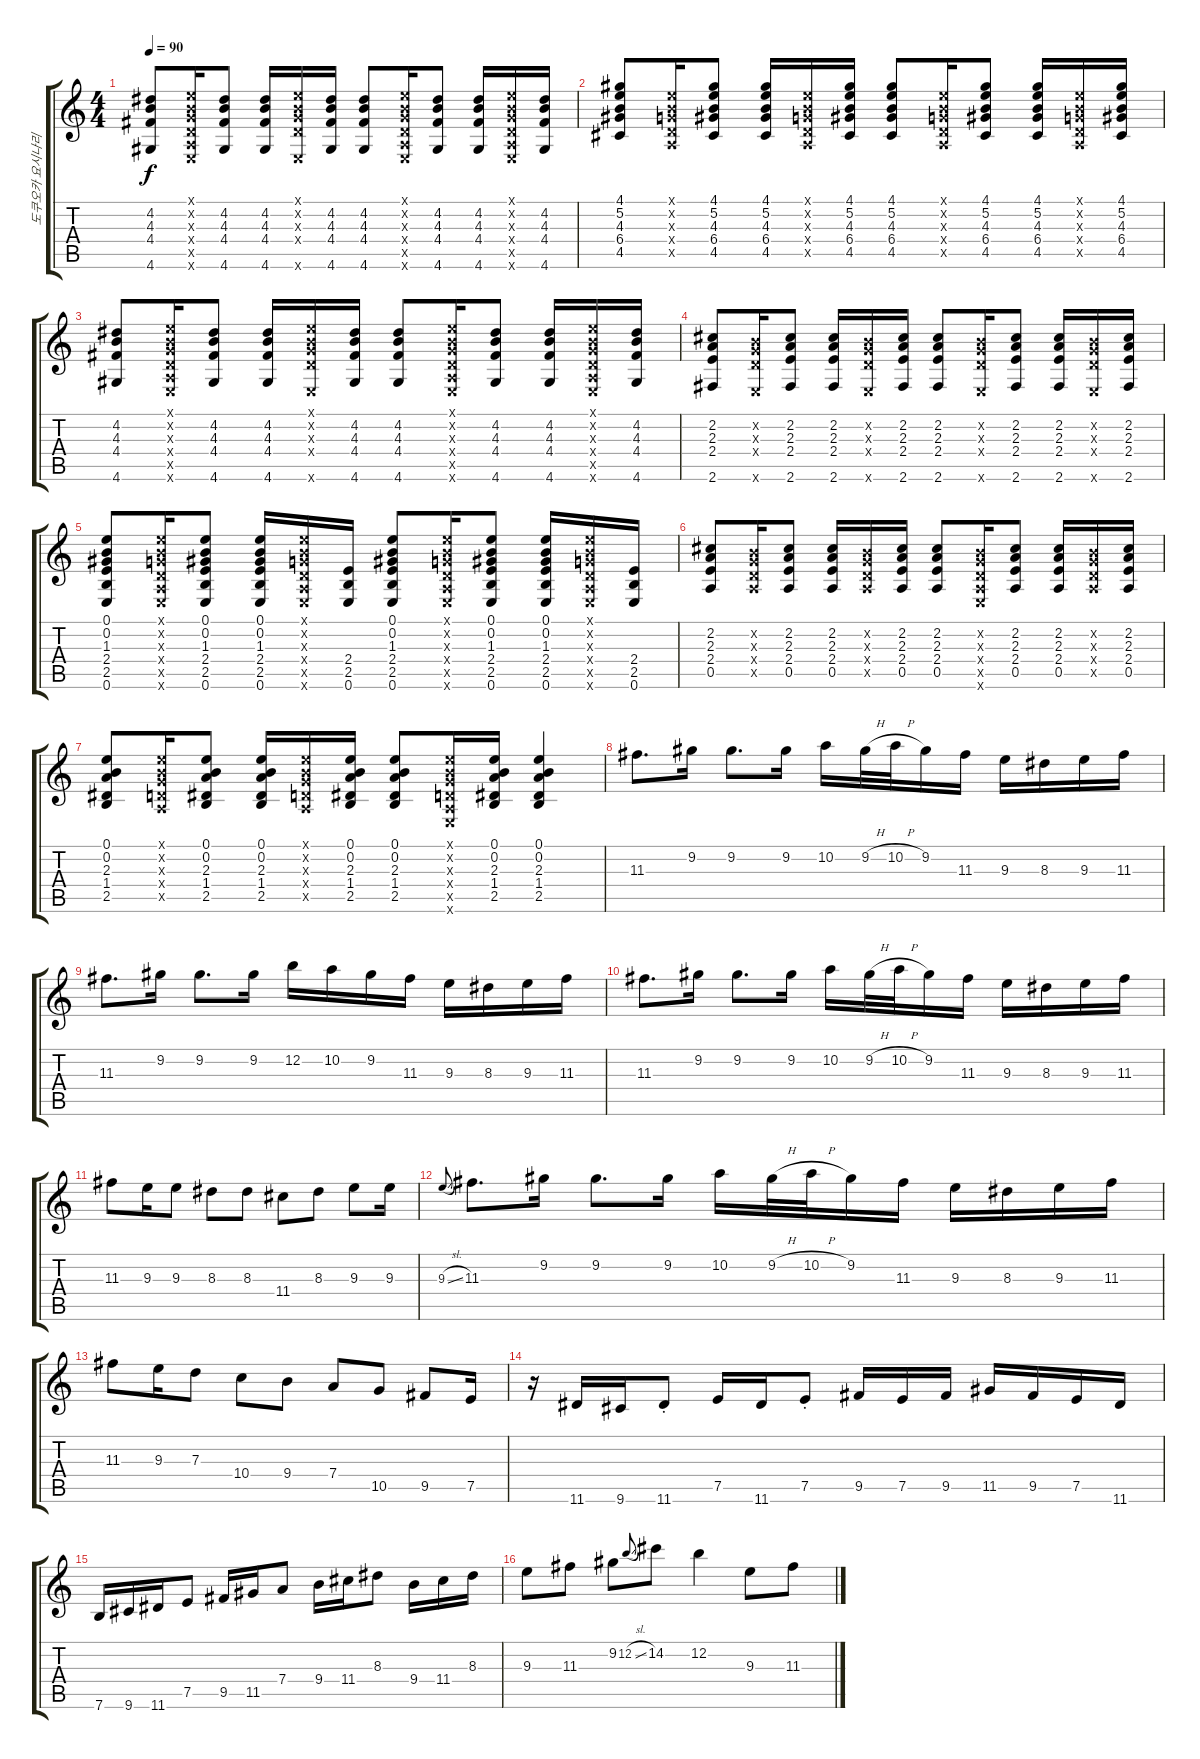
\track ("도쿠오카 요시나리" "도쿠오카 요시나리") {instrument acousticguitarsteel}
\staff {score tabs}
\tuning (E4 B3 G3 D3 A2 E2) {hide}
\ts (4 4)
\tempo 90
\clef g2
\ks c
(4.2 4.3 4.4 4.6).8{dy f} (0.1{x} 0.2{x} 0.3{x} 0.4{x} 0.5{x} 0.6{x}).16 (4.2 4.3 4.4 4.6).8 (4.2 4.3 4.4 4.6).16 (0.1{x} 0.2{x} 0.3{x} 0.4{x} 0.6{x}).16 (4.2 4.3 4.4 4.6).16 (4.2 4.3 4.4 4.6).8 (0.1{x} 0.2{x} 0.3{x} 0.4{x} 0.5{x} 0.6{x}).16 (4.2 4.3 4.4 4.6).8 (4.2 4.3 4.4 4.6).16 (0.1{x} 0.2{x} 0.3{x} 0.4{x} 0.5{x} 0.6{x}).16 (4.2 4.3 4.4 4.6).16 |
(4.1 5.2 4.3 6.4 4.5).8 (0.1{x} 0.2{x} 0.3{x} 0.4{x} 0.5{x}).16 (4.1 5.2 4.3 6.4 4.5).8 (4.1 5.2 4.3 6.4 4.5).16 (0.1{x} 0.2{x} 0.3{x} 0.4{x} 0.5{x}).16 (4.1 5.2 4.3 6.4 4.5).16 (4.1 5.2 4.3 6.4 4.5).8 (0.1{x} 0.2{x} 0.3{x} 0.4{x} 0.5{x}).16 (4.1 5.2 4.3 6.4 4.5).8 (4.1 5.2 4.3 6.4 4.5).16 (0.1{x} 0.2{x} 0.3{x} 0.4{x} 0.5{x}).16 (4.1 5.2 4.3 6.4 4.5).16 |
(4.2 4.3 4.4 4.6).8 (0.1{x} 0.2{x} 0.3{x} 0.4{x} 0.5{x} 0.6{x}).16 (4.2 4.3 4.4 4.6).8 (4.2 4.3 4.4 4.6).16 (0.1{x} 0.2{x} 0.3{x} 0.4{x} 0.6{x}).16 (4.2 4.3 4.4 4.6).16 (4.2 4.3 4.4 4.6).8 (0.1{x} 0.2{x} 0.3{x} 0.4{x} 0.5{x} 0.6{x}).16 (4.2 4.3 4.4 4.6).8 (4.2 4.3 4.4 4.6).16 (0.1{x} 0.2{x} 0.3{x} 0.4{x} 0.5{x} 0.6{x}).16 (4.2 4.3 4.4 4.6).16 |
(2.2 2.3 2.4 2.6).8 (0.2{x} 0.3{x} 0.4{x} 0.6{x}).16 (2.2 2.3 2.4 2.6).8 (2.2 2.3 2.4 2.6).16 (0.2{x} 0.3{x} 0.4{x} 0.6{x}).16 (2.2 2.3 2.4 2.6).16 (2.2 2.3 2.4 2.6).8 (0.2{x} 0.3{x} 0.4{x} 0.6{x}).16 (2.2 2.3 2.4 2.6).8 (2.2 2.3 2.4 2.6).16 (0.2{x} 0.3{x} 0.4{x} 0.6{x}).16 (2.2 2.3 2.4 2.6).16 |
(0.1 0.2 1.3 2.4 2.5 0.6).8 (0.1{x} 0.2{x} 0.3{x} 0.4{x} 0.5{x} 0.6{x}).16 (0.1 0.2 1.3 2.4 2.5 0.6).8 (0.1 0.2 1.3 2.4 2.5 0.6).16 (0.1{x} 0.2{x} 0.3{x} 0.4{x} 0.5{x} 0.6{x}).16 (2.4 2.5 0.6).16 (0.1 0.2 1.3 2.4 2.5 0.6).8 (0.1{x} 0.2{x} 0.3{x} 0.4{x} 0.5{x} 0.6{x}).16 (0.1 0.2 1.3 2.4 2.5 0.6).8 (0.1 0.2 1.3 2.4 2.5 0.6).16 (0.1{x} 0.2{x} 0.3{x} 0.4{x} 0.5{x} 0.6{x}).16 (2.4 2.5 0.6).16 |
(2.2 2.3 2.4 0.5).8 (0.2{x} 0.3{x} 0.4{x} 0.5{x}).16 (2.2 2.3 2.4 0.5).8 (2.2 2.3 2.4 0.5).16 (0.2{x} 0.3{x} 0.4{x} 0.5{x}).16 (2.2 2.3 2.4 0.5).16 (2.2 2.3 2.4 0.5).8 (0.2{x} 0.3{x} 0.4{x} 0.5{x} 0.6{x}).16 (2.2 2.3 2.4 0.5).8 (2.2 2.3 2.4 0.5).16 (0.2{x} 0.3{x} 0.4{x} 0.5{x}).16 (2.2 2.3 2.4 0.5).16 |
(0.1 0.2 2.3 1.4 2.5).8 (0.1{x} 0.2{x} 0.3{x} 0.4{x} 0.5{x}).16 (0.1 0.2 2.3 1.4 2.5).8 (0.1 0.2 2.3 1.4 2.5).16 (0.1{x} 0.2{x} 0.3{x} 0.4{x} 0.5{x}).16 (0.1 0.2 2.3 1.4 2.5).16 (0.1 0.2 2.3 1.4 2.5).8 (0.1{x} 0.2{x} 0.3{x} 0.4{x} 0.5{x} 0.6{x}).16 (0.1 0.2 2.3 1.4 2.5).16 (0.1 0.2 2.3 1.4 2.5).4 |
11.3.8{d} 9.2.16 9.2.8{d} 9.2.16 10.2.16 9.2{h}.32 10.2{h}.32 9.2.16 11.3.16 9.3.16 8.3.16 9.3.16 11.3.16 |
11.3.8{d} 9.2.16 9.2.8{d} 9.2.16 12.2.16 10.2.16 9.2.16 11.3.16 9.3.16 8.3.16 9.3.16 11.3.16 |
11.3.8{d} 9.2.16 9.2.8{d} 9.2.16 10.2.16 9.2{h}.32 10.2{h}.32 9.2.16 11.3.16 9.3.16 8.3.16 9.3.16 11.3.16 |
11.3.8 9.3.16 9.3.8 8.3.8 8.3.8 11.4.8 8.3.8 9.3.8 9.3.16 |
9.3{sl}.8{gr onbeat} 11.3.8{d} 9.2.16 9.2.8{d} 9.2.16 10.2.16 9.2{h}.32 10.2{h}.32 9.2.16 11.3.16 9.3.16 8.3.16 9.3.16 11.3.16 |
11.3.8 9.3.16 7.3.8 10.4.8 9.4.8 7.4.8 10.5.8 9.5.8 7.5.16 |
r.16 11.6.16 9.6.16 11.6{st}.8 7.5.16 11.6.16 7.5{st}.8 9.5.16 7.5.16 9.5.16 11.5.16 9.5.16 7.5.16 11.6.16 |
7.6.16 9.6.16 11.6.16 7.5.8 9.5.16 11.5.16 7.4.8 9.4.16 11.4.16 8.3.8 9.4.16 11.4.16 8.3.16 |
9.3.8 11.3.8 9.2.8 12.2{sl}.8{gr onbeat} 14.2.8 12.2.4 9.3.8 11.3.8
